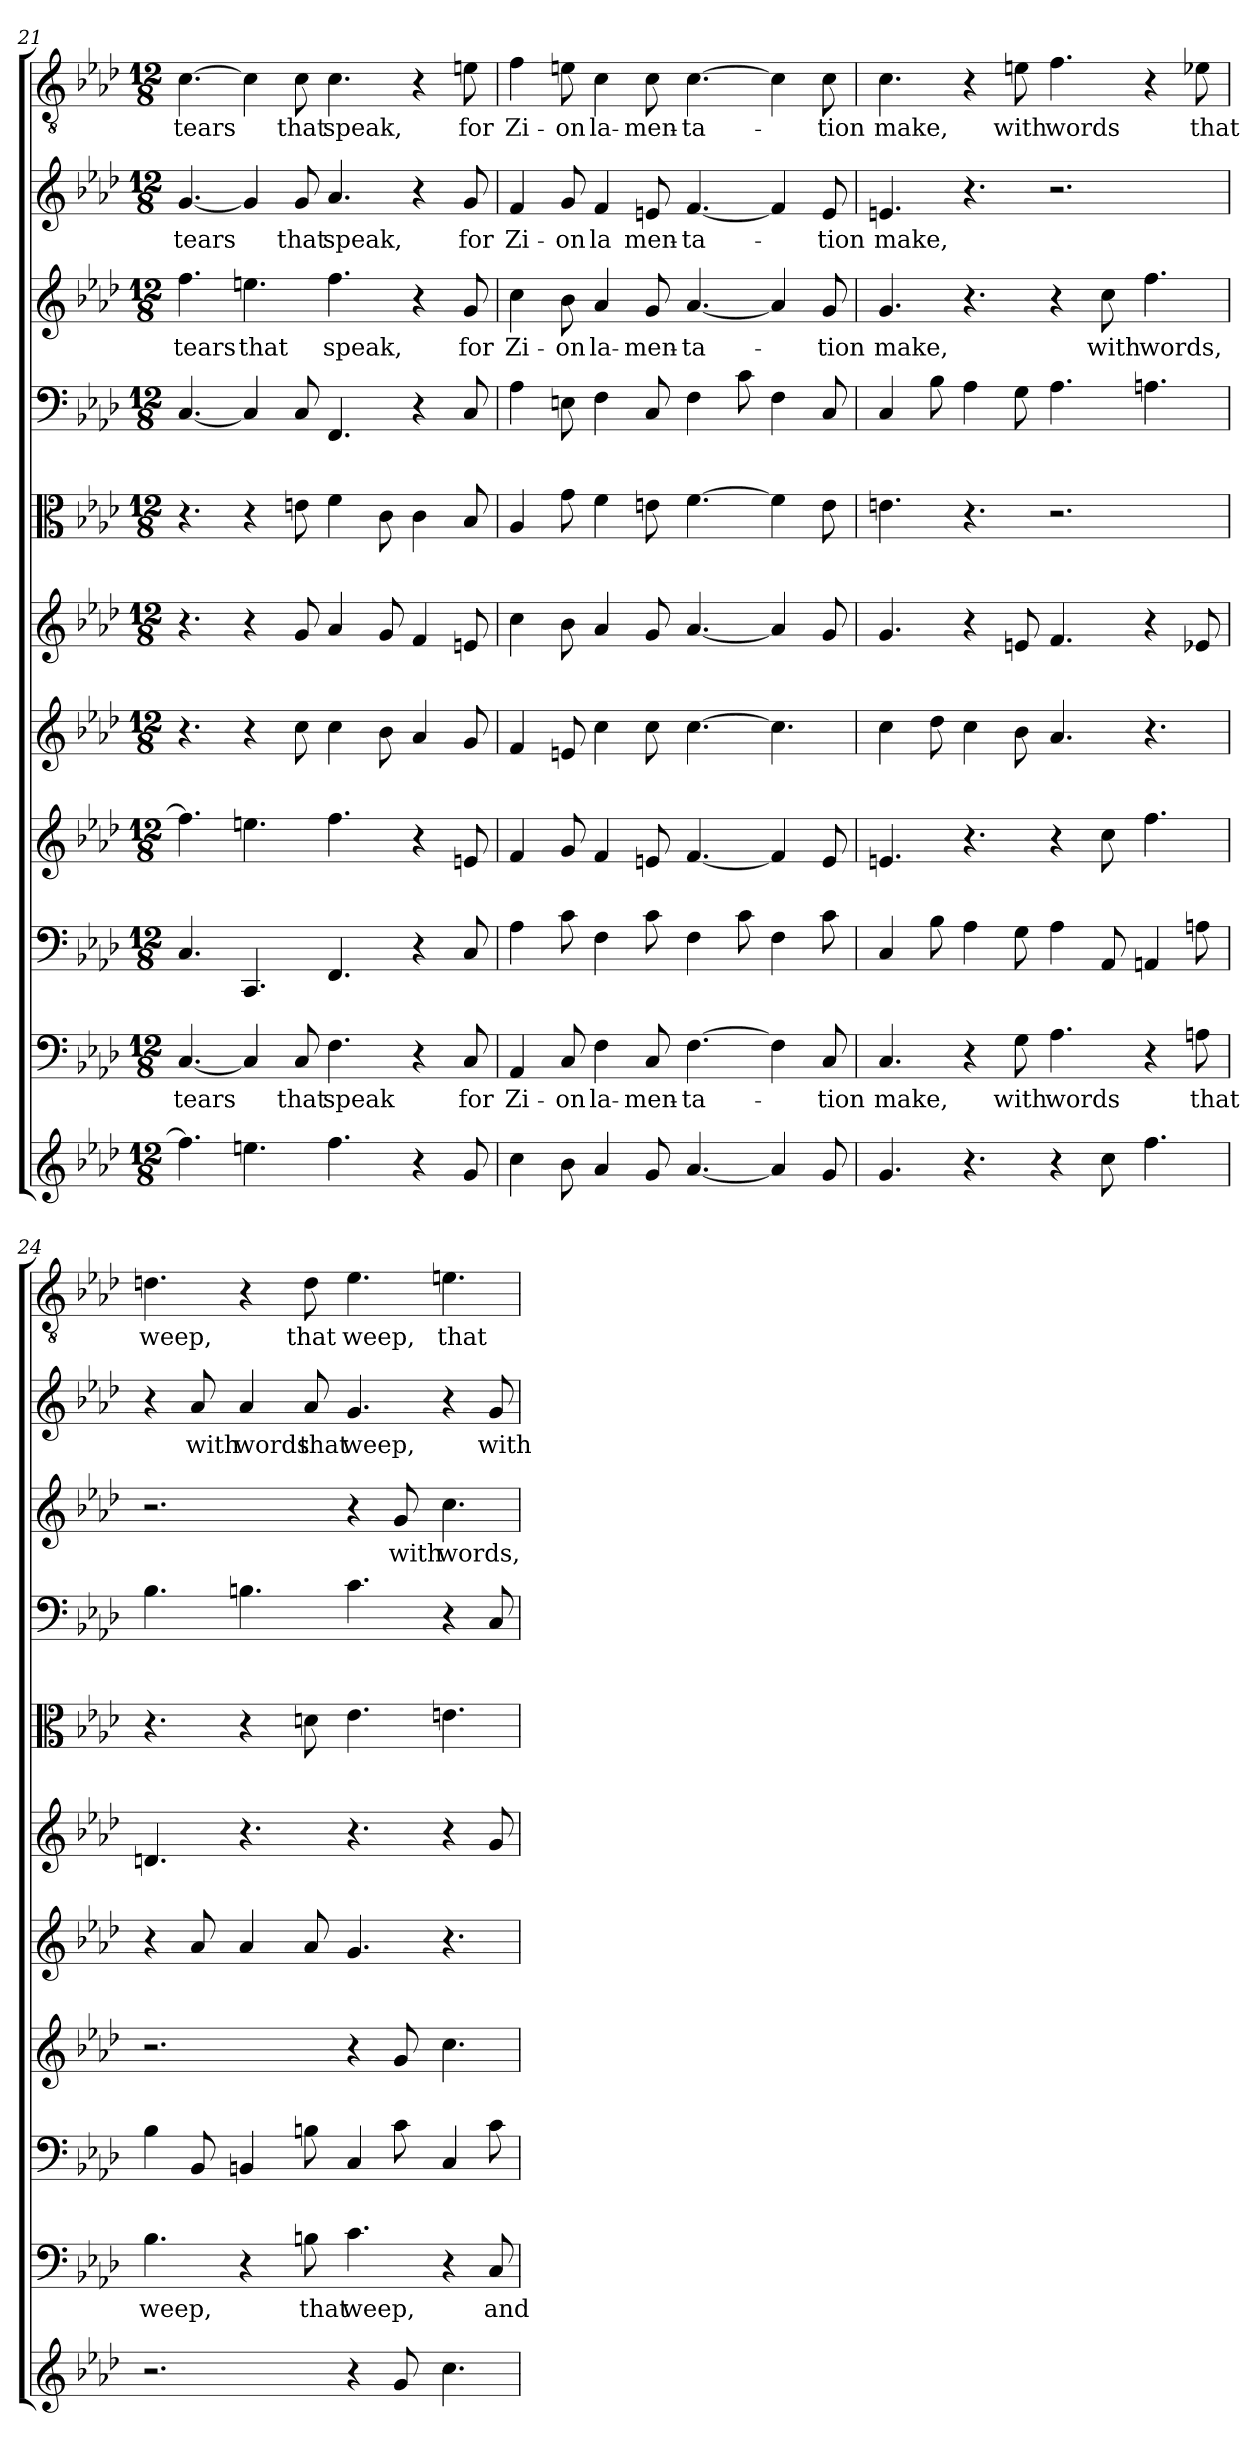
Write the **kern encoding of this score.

**kern	**kern	**text	**kern	**kern	**kern	**kern	**kern	**kern	**kern	**text	**kern	**text	**kern	**text
*part11	*part10	*part10	*part9	*part8	*part7	*part6	*part5	*part4	*part3	*part3	*part2	*part2	*part1	*part1
*staff11	*staff10	*staff10	*staff9	*staff8	*staff7	*staff6	*staff5	*staff4	*staff3	*staff3	*staff2	*staff2	*staff1	*staff1
*clefG2	*clefF4	*	*clefF4	*clefG2	*clefG2	*clefG2	*clefC3	*clefF4	*clefG2	*	*clefG2	*	*clefGv2	*
*k[b-e-a-d-]	*k[b-e-a-d-]	*	*k[b-e-a-d-]	*k[b-e-a-d-]	*k[b-e-a-d-]	*k[b-e-a-d-]	*k[b-e-a-d-]	*k[b-e-a-d-]	*k[b-e-a-d-]	*	*k[b-e-a-d-]	*	*k[b-e-a-d-]	*
*f:	*f:	*	*f:	*f:	*f:	*f:	*f:	*f:	*f:	*	*f:	*	*f:	*
*M12/8	*M12/8	*	*M12/8	*M12/8	*M12/8	*M12/8	*M12/8	*M12/8	*M12/8	*	*M12/8	*	*M12/8	*
=21	=21	=21	=21	=21	=21	=21	=21	=21	=21	=21	=21	=21	=21	=21
4.ff\]	[4.C/	tears	4.C/	4.ff\]	4.r	4.r	4.r	[4.C/	4.ff\	tears	[4.g/	tears	[4.c\	tears
4.een\	4C/]	.	4.CC/	4.een\	4r	4r	4r	4C/]	4.een\	that	4g/]	.	4c\]	.
.	8C/	that	.	.	8cc\	8g/	8en\	8C/	.	.	8g/	that	8c\	that
4.ff\	4.F\	speak	4.FF/	4.ff\	4cc\	4a-/	4f\	4.FF/	4.ff\	speak,	4.a-/	speak,	4.c\	speak,
.	.	.	.	.	8b-\	8g/	8c\	.	.	.	.	.	.	.
4r	4r	.	4r	4r	4a-/	4f/	4c\	4r	4r	.	4r	.	4r	.
8g/	8C/	for	8C/	8en/	8g/	8en/	8B-/	8C/	8g/	for	8g/	for	8en\	for
=22	=22	=22	=22	=22	=22	=22	=22	=22	=22	=22	=22	=22	=22	=22
4cc\	4AA-/	Zi-	4A-\	4f/	4f/	4cc\	4A-/	4A-\	4cc\	Zi-	4f/	Zi-	4f\	Zi-
8b-\	8C/	-on	8c\	8g/	8en/	8b-\	8g\	8En\	8b-\	-on	8g/	-on	8en\	-on
4a-/	4F\	la-	4F\	4f/	4cc\	4a-/	4f\	4F\	4a-/	la-	4f/	la	4c\	la-
8g/	8C/	-men-	8c\	8en/	8cc\	8g/	8en\	8C/	8g/	-men-	8en/	men-	8c\	-men-
[4.a-/	[4.F\	-ta-	4F\	[4.f/	[4.cc\	[4.a-/	[4.f\	4F\	[4.a-/	-ta-	[4.f/	-ta-	[4.c\	-ta-
.	.	.	8c\	.	.	.	.	8c\	.	.	.	.	.	.
4a-/]	4F\]	.	4F\	4f/]	4.cc\]	4a-/]	4f\]	4F\	4a-/]	.	4f/]	.	4c\]	.
8g/	8C/	-tion	8c\	8e/	.	8g/	8e\	8C/	8g/	-tion	8e/	-tion	8c\	-tion
=23	=23	=23	=23	=23	=23	=23	=23	=23	=23	=23	=23	=23	=23	=23
4.g/	4.C/	make,	4C/	4.en/	4cc\	4.g/	4.en\	4C/	4.g/	make,	4.en/	make,	4.c\	make,
.	.	.	8B-\	.	8dd-\	.	.	8B-\	.	.	.	.	.	.
4.r	4r	.	4A-\	4.r	4cc\	4r	4.r	4A-\	4.r	.	4.r	.	4r	.
.	8G\	with	8G\	.	8b-\	8en/	.	8G\	.	.	.	.	8en\	with
4r	4.A-\	words	4A-\	4r	4.a-/	4.f/	2.r	4.A-\	4r	.	2.r	.	4.f\	words
8cc\	.	.	8AA-/	8cc\	.	.	.	.	8cc\	with	.	.	.	.
4.ff\	4r	.	4AAn/	4.ff\	4.r	4r	.	4.An\	4.ff\	words,	.	.	4r	.
.	8An\	that	8An\	.	.	8e-X/	.	.	.	.	.	.	8e-X\	that
=24	=24	=24	=24	=24	=24	=24	=24	=24	=24	=24	=24	=24	=24	=24
2.r	4.B-\	weep,	4B-\	2.r	4r	4.dn/	4.r	4.B-\	2.r	.	4r	.	4.dn\	weep,
.	.	.	8BB-/	.	8a-/	.	.	.	.	.	8a-/	with	.	.
.	4r	.	4BBn/	.	4a-/	4.r	4r	4.Bn\	.	.	4a-/	words	4r	.
.	8Bn\	that	8Bn\	.	8a-/	.	8dn\	.	.	.	8a-/	that	8d\	that
4r	4.c\	weep,	4C/	4r	4.g/	4.r	4.e-\	4.c\	4r	.	4.g/	weep,	4.e-\	weep,
8g/	.	.	8c\	8g/	.	.	.	.	8g/	with	.	.	.	.
4.cc\	4r	.	4C/	4.cc\	4.r	4r	4.en\	4r	4.cc\	words,	4r	.	4.en\	that
.	8C/	and	8c\	.	.	8g/	.	8C/	.	.	8g/	with	.	.
=	=	=	=	=	=	=	=	=	=	=	=	=	=	=
*-	*-	*-	*-	*-	*-	*-	*-	*-	*-	*-	*-	*-	*-	*-
